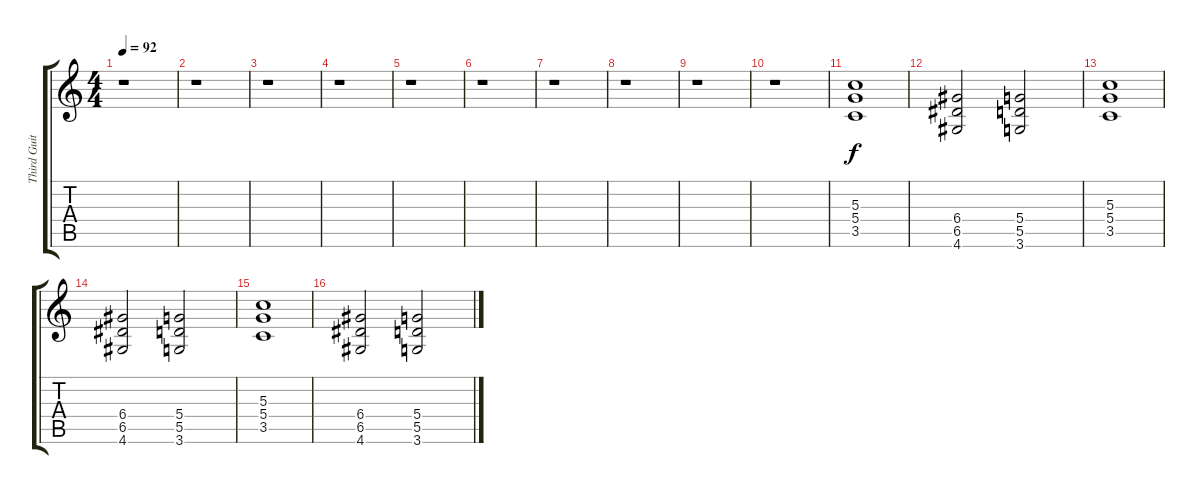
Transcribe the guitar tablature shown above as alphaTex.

\track ("Third Guitar" "Third Guit") {instrument overdrivenguitar}
\staff {score tabs}
\tuning (E4 B3 G3 D3 A2 E2) {hide}
\ts (4 4)
\tempo 92
\clef g2
\ks c
r.1{dy f} |
r.1 |
r.1 |
r.1 |
r.1 |
r.1 |
r.1 |
r.1 |
r.1 |
r.1 |
(5.3 5.4 3.5).1{volume 8 balance 4} |
(6.4 6.5 4.6).2 (5.4 5.5 3.6).2 |
(5.3 5.4 3.5).1 |
(6.4 6.5 4.6).2 (5.4 5.5 3.6).2 |
(5.3 5.4 3.5).1 |
(6.4 6.5 4.6).2 (5.4 5.5 3.6).2
